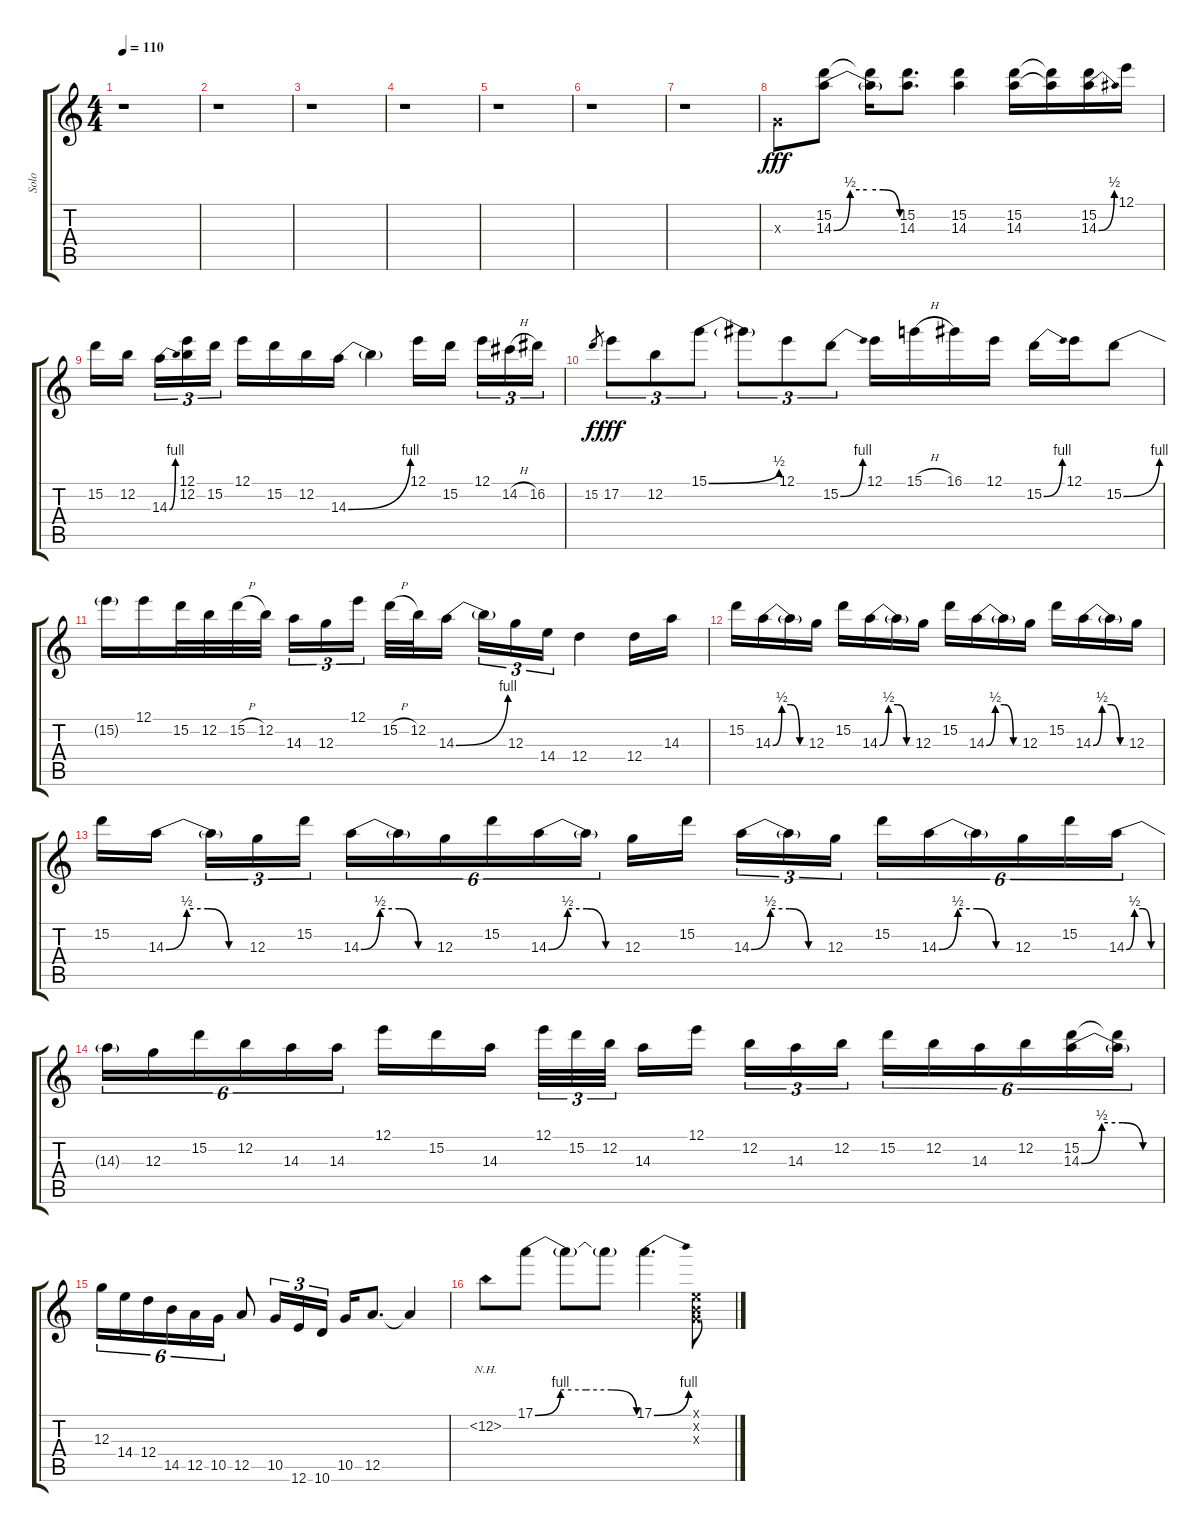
\track ("Solo" "Solo") {instrument overdrivenguitar}
\staff {score tabs}
\tuning (E4 B3 G3 D3 A2 E2) {hide}
\ts (4 4)
\tempo 110
\clef g2
\ks c
r.1{dy fff} |
r.1 |
r.1 |
r.1 |
r.1 |
r.1 |
r.1 |
0.3{x}.8 (15.2 14.3{be (custom 0 0 15 2 30 2 45 2 60 0)}).8 (15.2{t} 14.3{t}).16 (15.2 14.3).8{d} (15.2 14.3).4 (15.2 14.3).16 (15.2{t} 14.3{t}).16 (15.2 14.3{be (bend 0 0 60 2)}).16 12.1.16 |
15.2.16 12.2.16 14.3{be (bend 0 0 60 4)}.16{tu (3 2)} (12.1 12.2).16{tu (3 2)} 15.2.16{tu (3 2)} 12.1.16 15.2.16 12.2.16 14.3{be (bend 0 0 60 4)}.16 14.3{t}.4 12.1.16 15.2.16 12.1.16{tu (3 2)} 14.2{h}.16{tu (3 2)} 16.2.16{tu (3 2)} |
15.2.8{gr dy f} 17.2.8{tu (3 2) dy fff} 12.2.8{tu (3 2)} 15.1{be (bend 0 0 60 2)}.8{tu (3 2)} 15.1{t}.8{tu (3 2)} 12.1.8{tu (3 2)} 15.2{be (bend 0 0 60 4)}.8{tu (3 2)} 12.1.16 15.1{h}.16 16.1.16 12.1.16 15.2{be (bend 0 0 60 4)}.16 12.1.16 15.2{be (bend 0 0 60 4)}.8 |
15.2{t}.16 12.1.16 15.2.32 12.2.32 15.2{h}.32 12.2.32 14.3.16{tu (3 2)} 12.3.16{tu (3 2)} 12.1.16{tu (3 2)} 15.2{h}.32 12.2.32 14.3{be (bend 0 0 60 4)}.16 14.3{t}.16{tu (3 2)} 12.3.16{tu (3 2)} 14.4.16{tu (3 2)} 12.4.4 12.4.16 14.3.16 |
15.2.16 14.3{be (custom 0 0 15 2 30 2 45 0 60 0)}.16 14.3{t}.16 12.3.16 15.2.16 14.3{be (custom 0 0 15 2 30 2 45 0 60 0)}.16 14.3{t}.16 12.3.16 15.2.16 14.3{be (custom 0 0 15 2 30 2 45 0 60 0)}.16 14.3{t}.16 12.3.16 15.2.16 14.3{be (custom 0 0 15 2 30 2 45 0 60 0)}.16 14.3{t}.16 12.3.16 |
15.2.16 14.3{be (custom 0 0 15 2 30 2 45 0 60 0)}.16 14.3{t}.16{tu (3 2)} 12.3.16{tu (3 2)} 15.2.16{tu (3 2)} 14.3{be (custom 0 0 15 2 30 2 45 0 60 0)}.16{tu (6 4)} 14.3{t}.16{tu (6 4)} 12.3.16{tu (6 4)} 15.2.16{tu (6 4)} 14.3{be (custom 0 0 15 2 30 2 45 0 60 0)}.16{tu (6 4)} 14.3{t}.16{tu (6 4)} 12.3.16 15.2.16 14.3{be (custom 0 0 15 2 30 2 45 0 60 0)}.16{tu (3 2)} 14.3{t}.16{tu (3 2)} 12.3.16{tu (3 2)} 15.2.16{tu (6 4)} 14.3{be (custom 0 0 15 2 30 2 45 0 60 0)}.16{tu (6 4)} 14.3{t}.16{tu (6 4)} 12.3.16{tu (6 4)} 15.2.16{tu (6 4)} 14.3{be (custom 0 0 15 2 30 2 45 0 60 0)}.16{tu (6 4)} |
14.3{t}.16{tu (6 4)} 12.3.16{tu (6 4)} 15.2.16{tu (6 4)} 12.2.16{tu (6 4)} 14.3.16{tu (6 4)} 14.3.16{tu (6 4)} 12.1.16 15.2.16 14.3.16 12.1.32{tu (3 2)} 15.2.32{tu (3 2)} 12.2.32{tu (3 2)} 14.3.16 12.1.16 12.2.16{tu (3 2)} 14.3.16{tu (3 2)} 12.2.16{tu (3 2)} 15.2.16{tu (6 4)} 12.2.16{tu (6 4)} 14.3.16{tu (6 4)} 12.2.16{tu (6 4)} (15.2 14.3{be (custom 0 0 15 2 30 2 45 0 60 0)}).16{tu (6 4)} (15.2{t} 14.3{t}).16{tu (6 4)} |
12.3.16{tu (6 4)} 14.4.16{tu (6 4)} 12.4.16{tu (6 4)} 14.5.16{tu (6 4)} 12.5.16{tu (6 4)} 10.5.16{tu (6 4)} 12.5.8 10.5.16{tu (3 2)} 12.6.16{tu (3 2)} 10.6.16{tu (3 2)} 10.5.16 12.5.8{d} 12.5{t}.4 |
12.2{nh}.8 17.1{be (custom 0 0 15 4 30 4 45 4 60 0)}.8 17.1{t}.8 17.1{t}.8 17.1{be (bend 0 0 60 4)}.4{d} (0.1{x} 0.2{x} 0.3{x}).8
